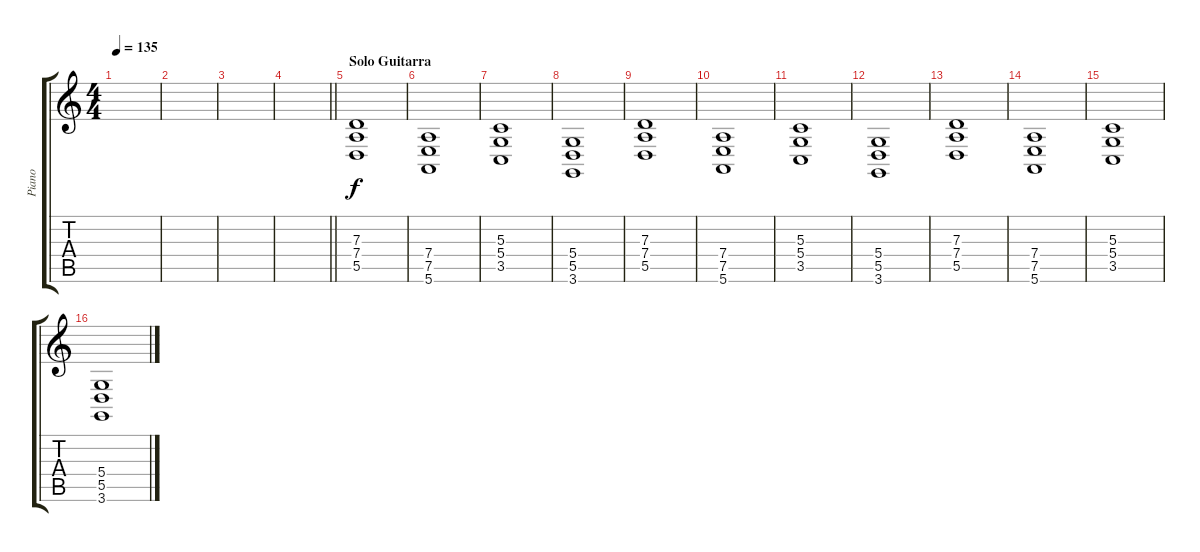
\track ("Piano" "Piano") {instrument reedorgan}
\staff {score tabs}
\tuning (E4 B3 G3 D3 A2 E2) {hide}
\ts (4 4)
\tempo 135
\clef g2
\ks c
|
|
|
\barLineRight lightlight
|
\section ("" "Solo Guitarra")
(7.3 7.4 5.5).1 |
(7.4 7.5 5.6).1 |
(5.3 5.4 3.5).1 |
(5.4 5.5 3.6).1 |
(7.3 7.4 5.5).1 |
(7.4 7.5 5.6).1 |
(5.3 5.4 3.5).1 |
(5.4 5.5 3.6).1 |
(7.3 7.4 5.5).1 |
(7.4 7.5 5.6).1 |
(5.3 5.4 3.5).1 |
(5.4 5.5 3.6).1
